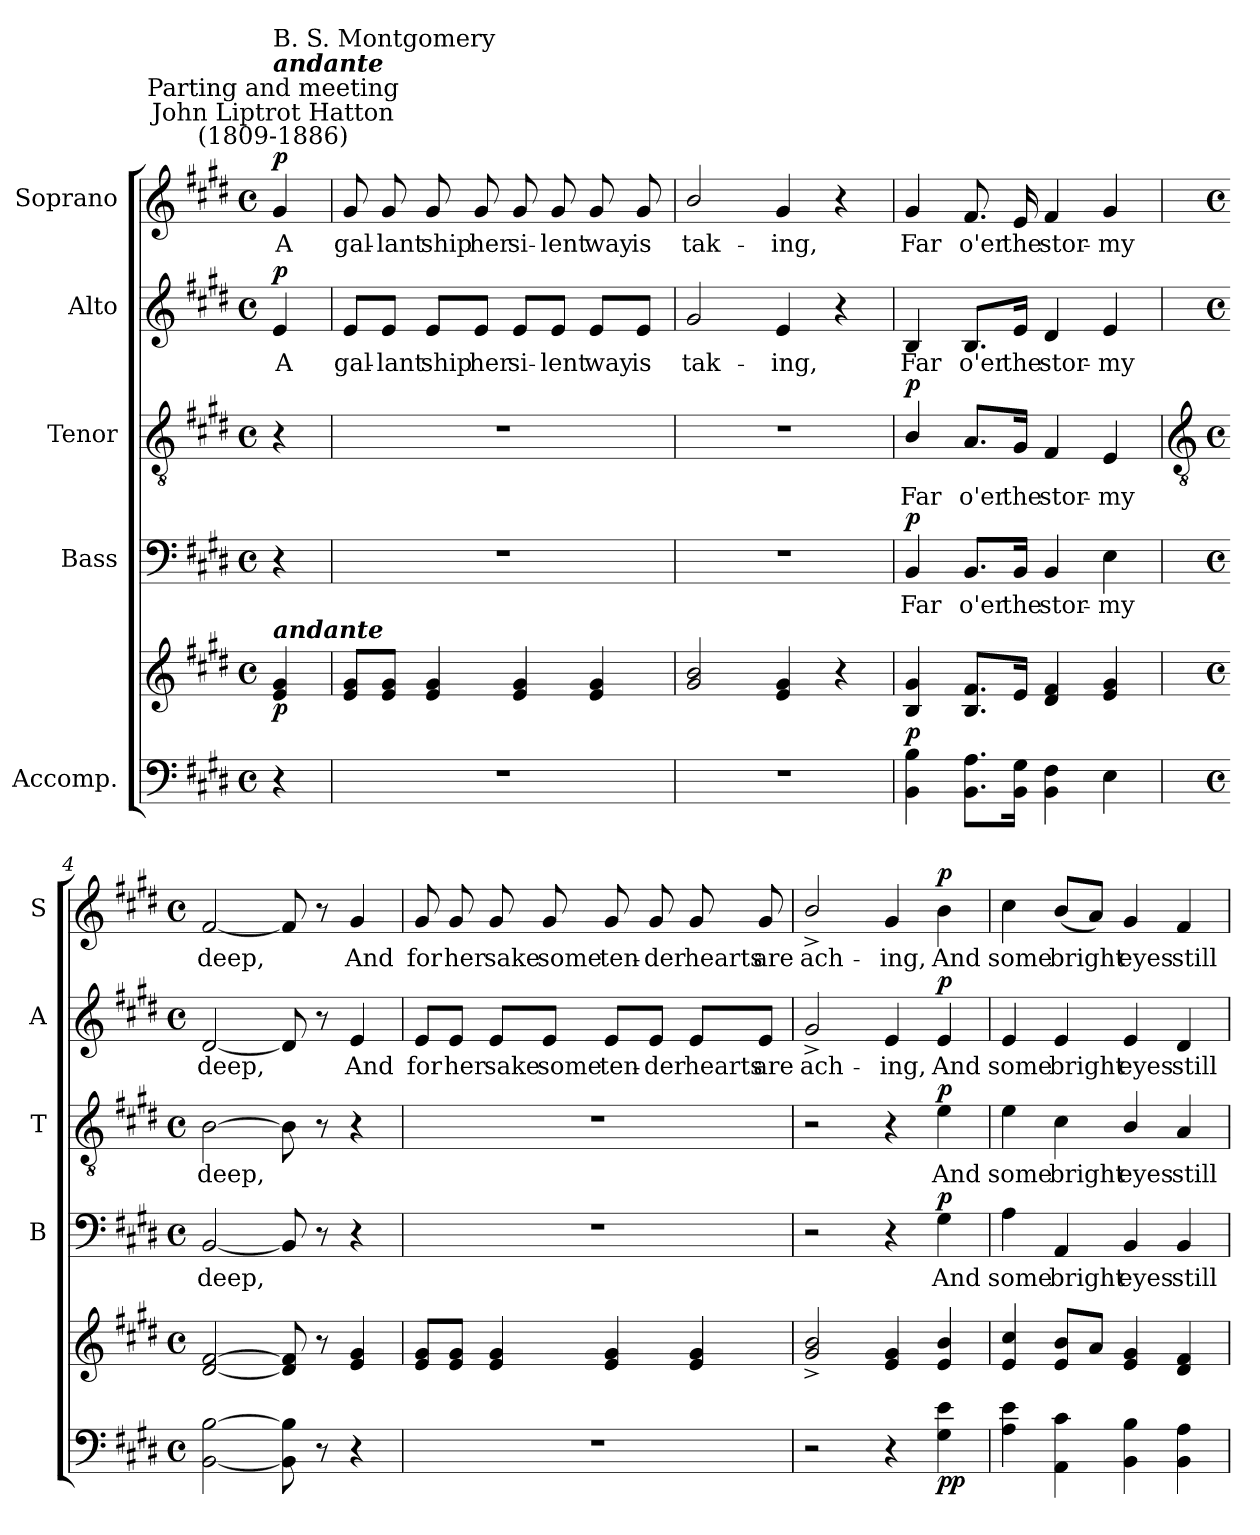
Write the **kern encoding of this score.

**kern	**kern	**dynam	**kern	**text	**dynam	**kern	**text	**dynam	**kern	**text	**dynam	**kern	**text	**dynam
*part5	*part5	*part5	*part4	*part4	*part4	*part3	*part3	*part3	*part2	*part2	*part2	*part1	*part1	*part1
*staff6	*staff5	*staff5/6	*staff4	*staff4	*staff4	*staff3	*staff3	*staff3	*staff2	*staff2	*staff2	*staff1	*staff1	*staff1
*I"Accomp.	*	*	*I"Bass	*	*	*I"Tenor	*	*	*I"Alto	*	*	*I"Soprano	*	*
*	*	*	*I'B	*	*	*I'T	*	*	*I'A	*	*	*I'S	*	*
*clefF4	*clefG2	*	*clefF4	*	*	*clefGv2	*	*	*clefG2	*	*	*clefG2	*	*
*k[f#c#g#d#]	*k[f#c#g#d#]	*	*k[f#c#g#d#]	*	*	*k[f#c#g#d#]	*	*	*k[f#c#g#d#]	*	*	*k[f#c#g#d#]	*	*
*E:	*E:	*	*E:	*	*	*E:	*	*	*E:	*	*	*E:	*	*
*M4/4	*M4/4	*	*M4/4	*	*	*M4/4	*	*	*M4/4	*	*	*M4/4	*	*
*met(c)	*met(c)	*	*met(c)	*	*	*met(c)	*	*	*met(c)	*	*	*met(c)	*	*
*MM78	*MM78	*	*MM78	*	*	*MM78	*	*	*MM78	*	*	*MM78	*	*
=	=	=	=	=	=	=	=	=	=	=	=	=	=	=
!	!	!	!	!	!	!	!	!	!	!	!	!LO:TX:a:cj:t=John Liptrot Hatton\n(1809-1886)	!	!
!	!	!	!	!	!	!	!	!	!	!	!	!LO:TX:a:cj:t=Parting and meeting	!	!
!	!	!	!	!	!	!	!	!	!	!	!	!LO:TX:a:Bi:t=andante	!	!
!	!	!	!	!	!	!	!	!	!	!	!	!LO:TX:a:t=B. S. Montgomery	!	!
!	!LO:TX:a:Bi:t=andante	!	!	!	!	!	!	!	!	!	!	!	!	!
!	!	!LO:DY:b	!	!	!	!	!	!	!	!LO:LY:b	!LO:DY:b	!	!LO:LY:b	!LO:DY:b
4r	4e/ 4g#/	p	4r	.	.	4r	.	.	4e/	A	p	4g#/	A	p
=1	=1	=1	=1	=1	=1	=1	=1	=1	=1	=1	=1	=1	=1	=1
!	!	!	!	!	!	!	!	!	!	!LO:LY:b	!	!	!LO:LY:b	!
1r	8e 8g#L	.	1r	.	.	1r	.	.	8e/L	gal-	.	8g#	gal-	.
!	!	!	!	!	!	!	!	!	!	!LO:LY:b	!	!	!LO:LY:b	!
.	8e 8g#J	.	.	.	.	.	.	.	8e/J	-lant	.	8g#	-lant	.
!	!	!	!	!	!	!	!	!	!	!LO:LY:b	!	!	!LO:LY:b	!
.	4e 4g#	.	.	.	.	.	.	.	8e/L	ship	.	8g#	ship	.
!	!	!	!	!	!	!	!	!	!	!LO:LY:b	!	!	!LO:LY:b	!
.	.	.	.	.	.	.	.	.	8e/J	her	.	8g#	her	.
!	!	!	!	!	!	!	!	!	!	!LO:LY:b	!	!	!LO:LY:b	!
.	4e 4g#	.	.	.	.	.	.	.	8e/L	si-	.	8g#	si-	.
!	!	!	!	!	!	!	!	!	!	!LO:LY:b	!	!	!LO:LY:b	!
.	.	.	.	.	.	.	.	.	8e/J	-lent	.	8g#	-lent	.
!	!	!	!	!	!	!	!	!	!	!LO:LY:b	!	!	!LO:LY:b	!
.	4e 4g#	.	.	.	.	.	.	.	8e/L	way	.	8g#	way	.
!	!	!	!	!	!	!	!	!	!	!LO:LY:b	!	!	!LO:LY:b	!
.	.	.	.	.	.	.	.	.	8e/J	is	.	8g#	is	.
=2	=2	=2	=2	=2	=2	=2	=2	=2	=2	=2	=2	=2	=2	=2
!	!	!	!	!	!	!	!	!	!	!LO:LY:b	!	!	!LO:LY:b	!
1r	2g# 2b	.	1r	.	.	1r	.	.	2g#	tak-	.	2b/	tak-	.
!	!	!	!	!	!	!	!	!	!	!LO:LY:b	!	!	!LO:LY:b	!
.	4e 4g#	.	.	.	.	.	.	.	4e	-ing,	.	4g#	-ing,	.
.	4r	.	.	.	.	.	.	.	4r	.	.	4r	.	.
=3	=3	=3	=3	=3	=3	=3	=3	=3	=3	=3	=3	=3	=3	=3
!	!	!LO:DY:a=2	!	!LO:LY:b	!LO:DY:b	!	!LO:LY:b	!LO:DY:b	!	!LO:LY:b	!	!	!LO:LY:b	!
4BB 4B	4B 4g#	p	4BB	Far	p	4B/	Far	p	4B	Far	.	4g#	Far	.
!	!	!	!	!LO:LY:b	!	!	!LO:LY:b	!	!	!LO:LY:b	!	!	!LO:LY:b	!
8.BB 8.AL	8.B 8.f#L	.	8.BB/L	o'er	.	8.A/L	o'er	.	8.B/L	o'er	.	8.f#	o'er	.
!	!	!	!	!LO:LY:b	!	!	!LO:LY:b	!	!	!LO:LY:b	!	!	!LO:LY:b	!
16BB 16G#J	16eJ	.	16BB/Jk	the	.	16G#/Jk	the	.	16e/Jk	the	.	16e	the	.
!	!	!	!	!LO:LY:b	!	!	!LO:LY:b	!	!	!LO:LY:b	!	!	!LO:LY:b	!
4BB 4F#	4d# 4f#	.	4BB	stor-	.	4F#	stor-	.	4d#	stor-	.	4f#	stor-	.
!	!	!	!	!LO:LY:b	!	!	!LO:LY:b	!	!	!LO:LY:b	!	!	!LO:LY:b	!
4E	4e 4g#	.	4E	-my	.	4E	-my	.	4e	-my	.	4g#	-my	.
!!LO:LB:g=z
=4	=4	=4	=4	=4	=4	=4	=4	=4	=4	=4	=4	=4	=4	=4
*	*	*	*	*	*	*clefGv2	*	*	*	*	*	*	*	*
*M4/4	*M4/4	*	*M4/4	*	*	*M4/4	*	*	*M4/4	*	*	*M4/4	*	*
*met(c)	*met(c)	*	*met(c)	*	*	*met(c)	*	*	*met(c)	*	*	*met(c)	*	*
!	!	!	!	!LO:LY:b	!	!	!LO:LY:b	!	!	!LO:LY:b	!	!	!LO:LY:b	!
[2BB [2B	[2d# [2f#	.	[2BB	deep,	.	[2B	deep,	.	[2d#	deep,	.	[2f#	deep,	.
8BB] 8B]	8d#] 8f#]	.	8BB]	.	.	8B]	.	.	8d#]	.	.	8f#]	.	.
8r	8r	.	8r	.	.	8r	.	.	8r	.	.	8r	.	.
!	!	!	!	!	!	!	!	!	!	!LO:LY:b	!	!	!LO:LY:b	!
4r	4e 4g#	.	4r	.	.	4r	.	.	4e	And	.	4g#	And	.
=5	=5	=5	=5	=5	=5	=5	=5	=5	=5	=5	=5	=5	=5	=5
!	!	!	!	!	!	!	!	!	!	!LO:LY:b	!	!	!LO:LY:b	!
1r	8e 8g#L	.	1r	.	.	1r	.	.	8e/L	for	.	8g#	for	.
!	!	!	!	!	!	!	!	!	!	!LO:LY:b	!	!	!LO:LY:b	!
.	8e 8g#J	.	.	.	.	.	.	.	8e/J	her	.	8g#	her	.
!	!	!	!	!	!	!	!	!	!	!LO:LY:b	!	!	!LO:LY:b	!
.	4e 4g#	.	.	.	.	.	.	.	8e/L	sake	.	8g#	sake	.
!	!	!	!	!	!	!	!	!	!	!LO:LY:b	!	!	!LO:LY:b	!
.	.	.	.	.	.	.	.	.	8e/J	some	.	8g#	some	.
!	!	!	!	!	!	!	!	!	!	!LO:LY:b	!	!	!LO:LY:b	!
.	4e 4g#	.	.	.	.	.	.	.	8e/L	ten-	.	8g#	ten-	.
!	!	!	!	!	!	!	!	!	!	!LO:LY:b	!	!	!LO:LY:b	!
.	.	.	.	.	.	.	.	.	8e/J	-der	.	8g#	-der	.
!	!	!	!	!	!	!	!	!	!	!LO:LY:b	!	!	!LO:LY:b	!
.	4e 4g#	.	.	.	.	.	.	.	8e/L	hearts	.	8g#	hearts	.
!	!	!	!	!	!	!	!	!	!	!LO:LY:b	!	!	!LO:LY:b	!
.	.	.	.	.	.	.	.	.	8e/J	are	.	8g#	are	.
=6	=6	=6	=6	=6	=6	=6	=6	=6	=6	=6	=6	=6	=6	=6
!	!	!	!	!	!	!	!	!	!	!LO:LY:b	!	!	!LO:LY:b	!
2r	2g#/^ 2b/^	.	2r	.	.	2r	.	.	2g#^/	ach-	.	2b^/	ach-	.
!	!	!	!	!	!	!	!	!	!	!LO:LY:b	!	!	!LO:LY:b	!
4r	4e 4g#	.	4r	.	.	4r	.	.	4e	-ing,	.	4g#	-ing,	.
!	!	!LO:DY:b=2	!	!LO:LY:b	!	!	!LO:LY:b	!	!	!LO:LY:b	!	!	!LO:LY:b	!
!	!	!LO:DY:n=1:b	!	!	!LO:DY:b	!	!	!LO:DY:b	!	!	!LO:DY:b	!	!	!LO:DY:b
4G# 4e	4e 4b	p p	4G#	And	p	4e	And	p	4e	And	p	4b	And	p
=7	=7	=7	=7	=7	=7	=7	=7	=7	=7	=7	=7	=7	=7	=7
!	!	!	!	!LO:LY:b	!	!	!LO:LY:b	!	!	!LO:LY:b	!	!	!LO:LY:b	!
4A 4e	4e 4cc#	.	4A	some	.	4e	some	.	4e	some	.	4cc#	some	.
!	!	!	!	!LO:LY:b	!	!	!LO:LY:b	!	!	!LO:LY:b	!	!	!LO:LY:b	!
4AA 4c#	8e/ 8b/L	.	4AA	bright	.	4c#	bright	.	4e/	bright	.	(<8b/L	bright	.
.	8aJ	.	.	.	.	.	.	.	.	.	.	8aJ)	.	.
!	!	!	!	!LO:LY:b	!	!	!LO:LY:b	!	!	!LO:LY:b	!	!	!LO:LY:b	!
4BB\ 4B\	4e 4g#	.	4BB/	eyes	.	4B/	eyes	.	4e	eyes	.	4g#	eyes	.
!	!	!	!	!LO:LY:b	!	!	!LO:LY:b	!	!	!LO:LY:b	!	!	!LO:LY:b	!
4BB 4A	4d# 4f#	.	4BB	still	.	4A	still	.	4d#	still	.	4f#	still	.
=	=	=	=	=	=	=	=	=	=	=	=	=	=	=
*-	*-	*-	*-	*-	*-	*-	*-	*-	*-	*-	*-	*-	*-	*-
